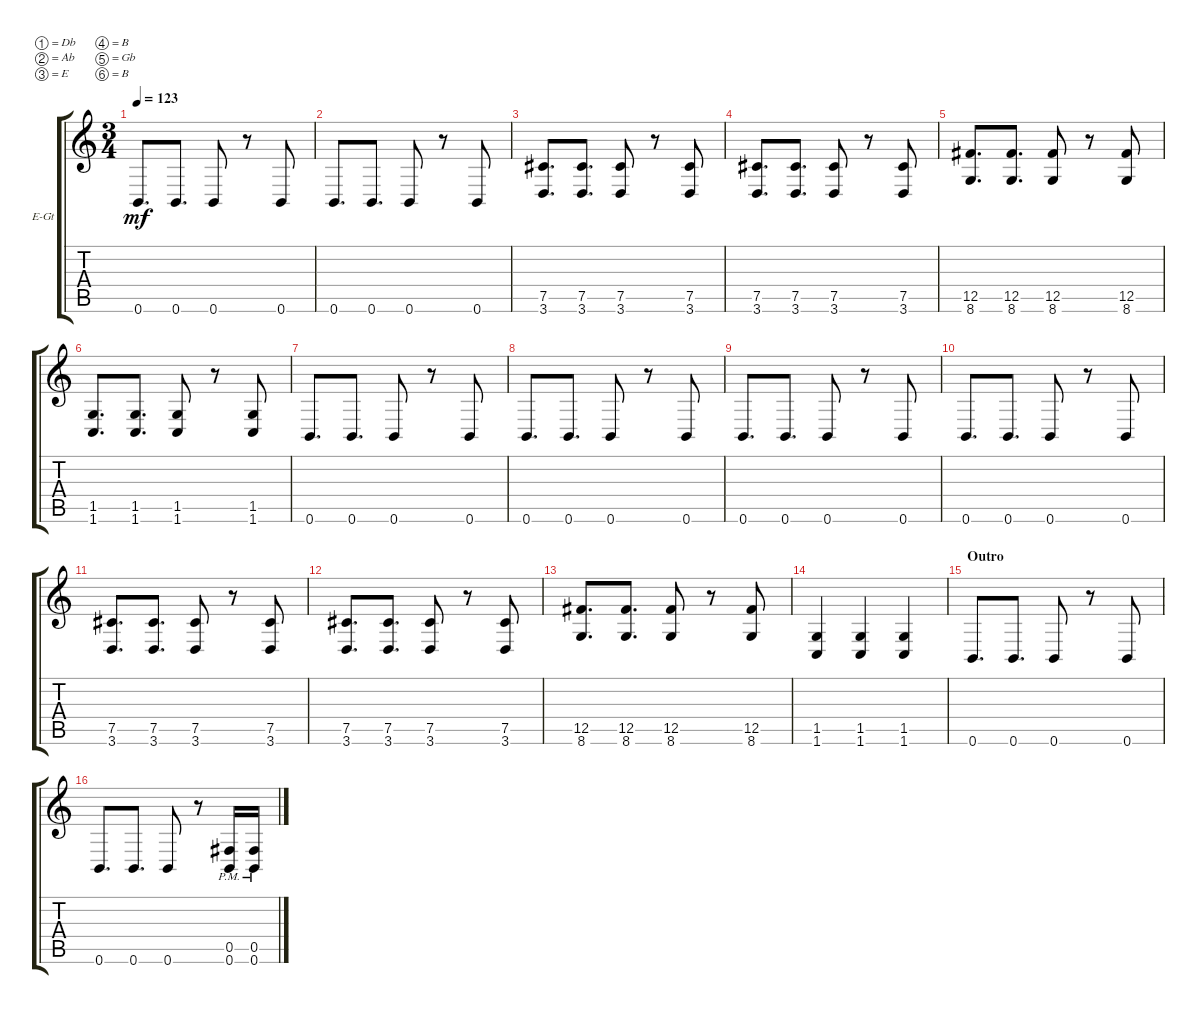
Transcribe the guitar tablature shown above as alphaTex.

\defaultSystemsLayout 4
\bracketExtendMode groupsimilarinstruments
\firstSystemTrackNameOrientation horizontal
\otherSystemsTrackNameOrientation horizontal
\track ("Alex" "E-Gt") {instrument distortionguitar}
\staff {score tabs}
\tuning (Db4 Ab3 E3 B2 Gb2 B1)
\ts (3 4)
\tempo 123
\clef g2
\ks c
0.6.8{d dy mf} 0.6.8{d} 0.6.8 r.8 0.6.8 |
0.6.8{d} 0.6.8{d} 0.6.8 r.8 0.6.8 |
(3.6 7.5).8{d} (3.6 7.5).8{d} (3.6 7.5).8 r.8 (3.6 7.5).8 |
(3.6 7.5).8{d} (3.6 7.5).8{d} (3.6 7.5).8 r.8 (3.6 7.5).8 |
(8.6 12.5).8{d} (8.6 12.5).8{d} (8.6 12.5).8 r.8 (8.6 12.5).8 |
(1.6 1.5).8{d} (1.6 1.5).8{d} (1.6 1.5).8 r.8 (1.6 1.5).8 |
0.6.8{d} 0.6.8{d} 0.6.8 r.8 0.6.8 |
0.6.8{d} 0.6.8{d} 0.6.8 r.8 0.6.8 |
0.6.8{d} 0.6.8{d} 0.6.8 r.8 0.6.8 |
0.6.8{d} 0.6.8{d} 0.6.8 r.8 0.6.8 |
(3.6 7.5).8{d} (3.6 7.5).8{d} (3.6 7.5).8 r.8 (3.6 7.5).8 |
(3.6 7.5).8{d} (3.6 7.5).8{d} (3.6 7.5).8 r.8 (3.6 7.5).8 |
(8.6 12.5).8{d} (8.6 12.5).8{d} (8.6 12.5).8 r.8 (8.6 12.5).8 |
(1.6 1.5).4 (1.6 1.5).4 (1.6 1.5).4 |
\section ("" "Outro")
0.6.8{d} 0.6.8{d} 0.6.8 r.8 0.6.8 |
0.6.8{d} 0.6.8{d} 0.6.8 r.8 (0.6{pm} 0.5{pm}).16 (0.6{pm} 0.5{pm}).16
